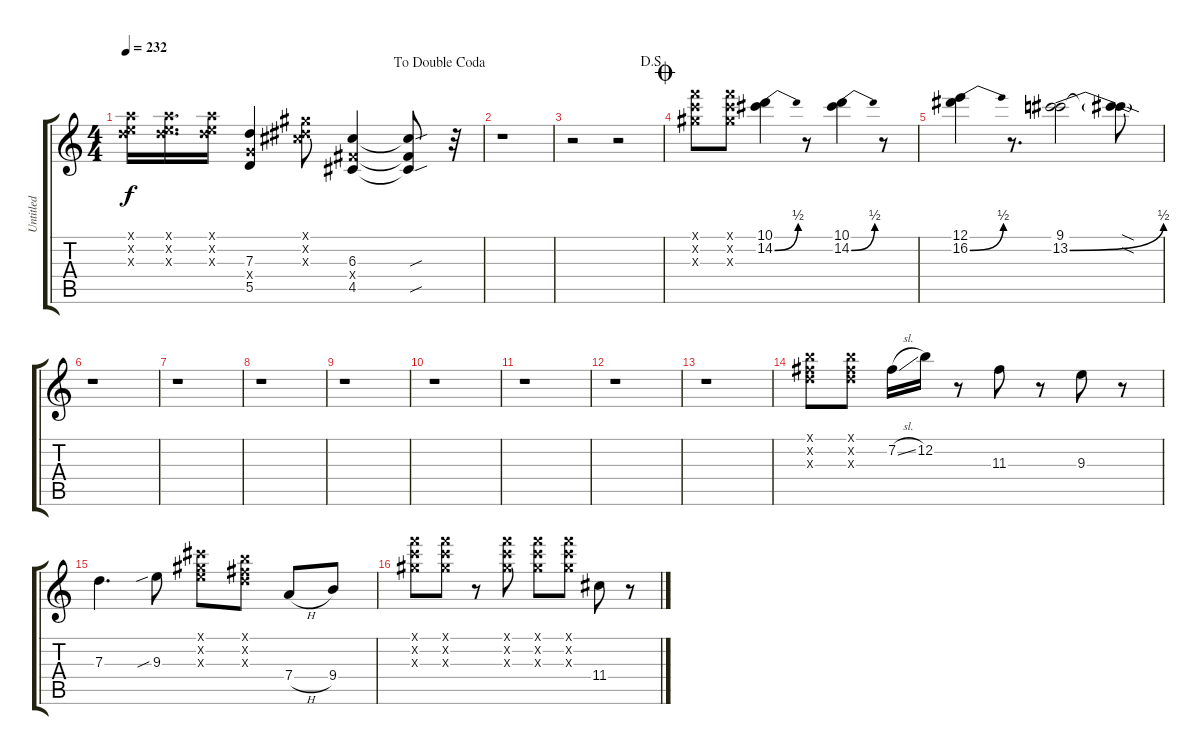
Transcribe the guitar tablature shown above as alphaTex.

\track ("Untitled" "Untitled") {instrument distortionguitar}
\staff {score tabs}
\tuning (E4 B3 G3 D3 A2 E2) {hide}
\ts (4 4)
\jump dadoublecoda
\tempo 232
\clef g2
\ks c
(5.1{x} 5.2{x} 7.3{x}).16{dy f} (5.1{x} 5.2{x} 7.3{x}).16{d} (5.1{x} 5.2{x} 7.3{x}).16 (7.3 5.4{x} 5.5).4 (4.1{x} 4.2{x} 6.3{x}).8 (6.3 4.4{x} 4.5).4 (6.3{sou t} 4.4{t} 4.5{sou t}).8 r.32 |
r.1 |
\jump dalsegno
r.2 r.2 |
\jump coda
(13.1{x} 13.2{x} 13.3{x}).8 (13.1{x} 13.2{x} 13.3{x}).8 (10.1 14.2{be (bend 0 0 60 2)}).4 r.8 (10.1 14.2{be (bend 0 0 60 2)}).4 r.8 |
(12.1 16.2{be (bend 0 0 60 2)}).4 r.8{d} (9.1 13.2{be (bend 0 0 60 2)}).2 (9.1{sod t} 13.2{sod t}).8 |
r.1 |
r.1 |
r.1 |
r.1 |
r.1 |
r.1 |
r.1 |
r.1 |
(7.1{x} 7.2{x} 7.3{x}).8 (7.1{x} 7.2{x} 7.3{x}).8 7.2{sl}.16 12.2.16 r.8 11.3.8 r.8 9.3.8 r.8 |
7.3.4{d} 9.3{sib}.8 (9.1{x} 9.2{x} 9.3{x}).8 (7.1{x} 7.2{x} 7.3{x}).8 7.4{h}.8 9.4.8 |
(13.1{x} 13.2{x} 13.3{x}).8 (13.1{x} 13.2{x} 13.3{x}).8 r.8 (13.1{x} 13.2{x} 13.3{x}).8 (13.1{x} 13.2{x} 13.3{x}).8 (13.1{x} 13.2{x} 13.3{x}).8 11.4.8 r.8
